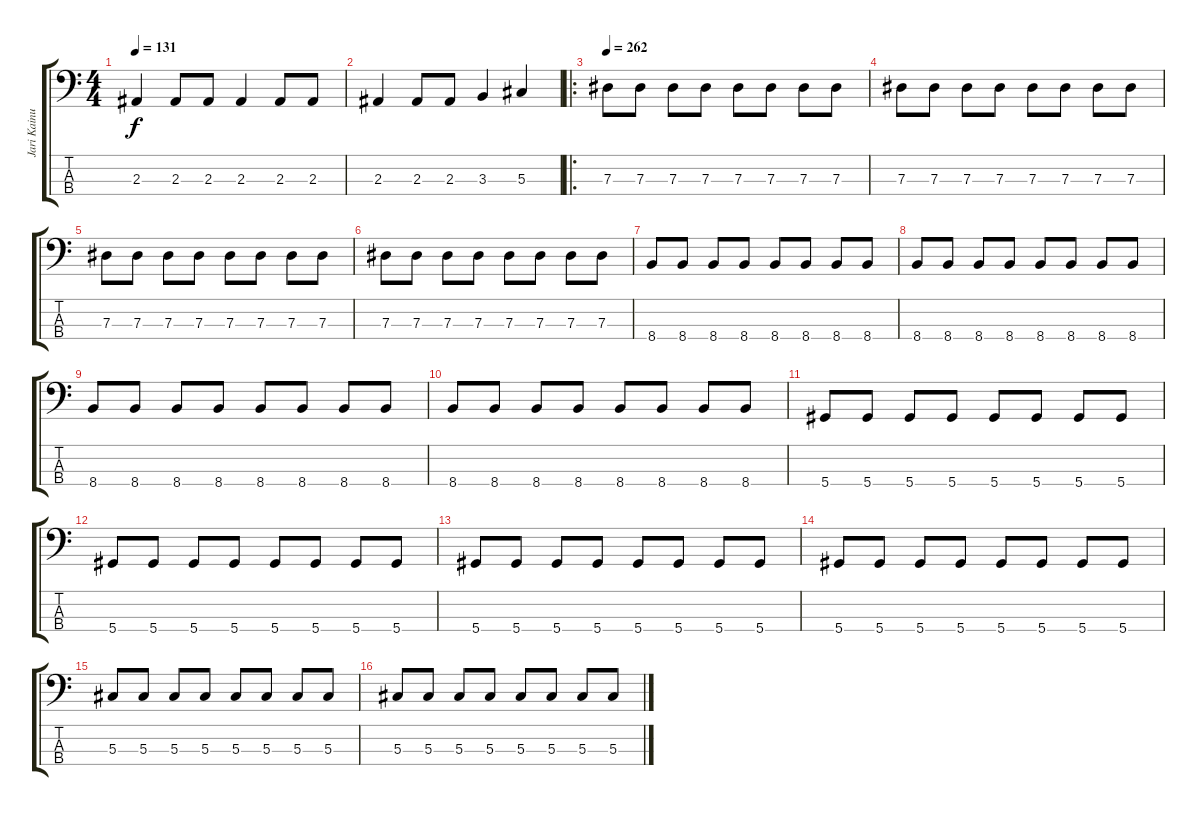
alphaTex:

\track ("Jari Kainulainen" "Jari Kainu") {instrument electricbassfinger}
\staff {score tabs}
\tuning (Gb2 Db2 Ab1 Eb1) {hide}
\ts (4 4)
\tempo 131
\clef f4
\ks c
2.3.4{dy f} 2.3.8 2.3.8 2.3.4 2.3.8 2.3.8 |
2.3.4 2.3.8 2.3.8 3.3.4 5.3.4 |
\ro
\tempo 262
7.3.8 7.3.8 7.3.8 7.3.8 7.3.8 7.3.8 7.3.8 7.3.8 |
7.3.8 7.3.8 7.3.8 7.3.8 7.3.8 7.3.8 7.3.8 7.3.8 |
7.3.8 7.3.8 7.3.8 7.3.8 7.3.8 7.3.8 7.3.8 7.3.8 |
7.3.8 7.3.8 7.3.8 7.3.8 7.3.8 7.3.8 7.3.8 7.3.8 |
8.4.8 8.4.8 8.4.8 8.4.8 8.4.8 8.4.8 8.4.8 8.4.8 |
8.4.8 8.4.8 8.4.8 8.4.8 8.4.8 8.4.8 8.4.8 8.4.8 |
8.4.8 8.4.8 8.4.8 8.4.8 8.4.8 8.4.8 8.4.8 8.4.8 |
8.4.8 8.4.8 8.4.8 8.4.8 8.4.8 8.4.8 8.4.8 8.4.8 |
5.4.8 5.4.8 5.4.8 5.4.8 5.4.8 5.4.8 5.4.8 5.4.8 |
5.4.8 5.4.8 5.4.8 5.4.8 5.4.8 5.4.8 5.4.8 5.4.8 |
5.4.8 5.4.8 5.4.8 5.4.8 5.4.8 5.4.8 5.4.8 5.4.8 |
5.4.8 5.4.8 5.4.8 5.4.8 5.4.8 5.4.8 5.4.8 5.4.8 |
5.3.8 5.3.8 5.3.8 5.3.8 5.3.8 5.3.8 5.3.8 5.3.8 |
5.3.8 5.3.8 5.3.8 5.3.8 5.3.8 5.3.8 5.3.8 5.3.8
